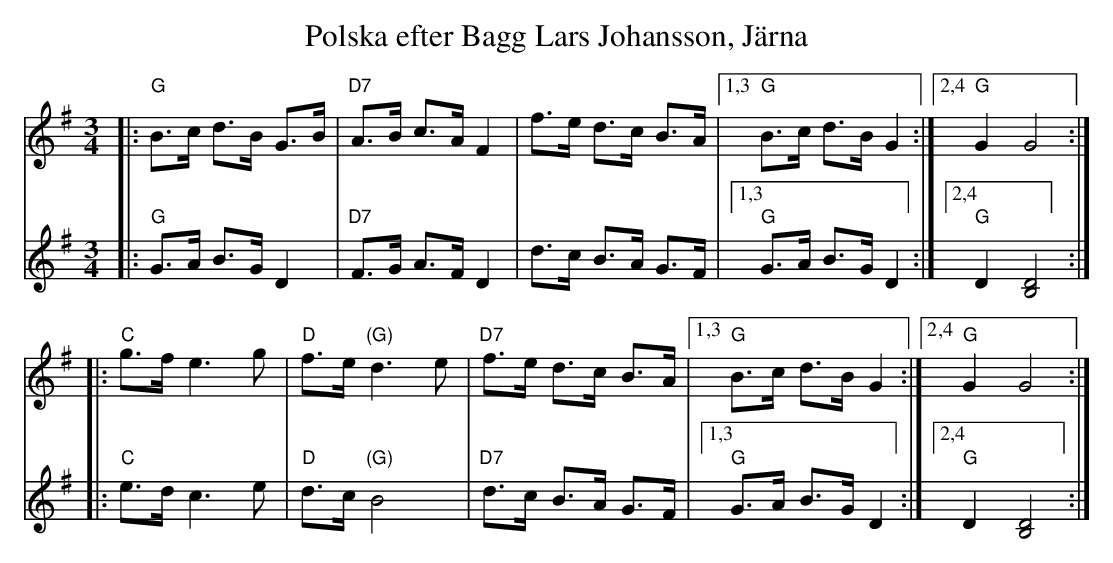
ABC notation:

X:1
T: Polska efter Bagg Lars Johansson, J\"arna
M: 3/4
L: 1/8
K: G
V:1
|: "G"B>c d>B G>B | "D7"A>B c>A  F2  |     f>e d>c B>A |1,3 "G"B>c d>B G2 :|2,4 "G"G2 G4 :|
|: "C"g>f e3    g | "D"f>e "(G)"d3 e | "D7"f>e d>c B>A |1,3 "G"B>c d>B G2 :|2,4 "G"G2 G4 :|
V:2
|: "G"G>A B>G  D2 | "D7"F>G A>F D2 |     d>c B>A G>F |1,3 "G"G>A B>G D2 :|2,4 "G"D2 [D4B,4] :|
|: "C"e>d c3    e | "D"d>c "(G)"B4 | "D7"d>c B>A G>F |1,3 "G"G>A B>G D2 :|2,4 "G"D2 [D4B,4] :|
